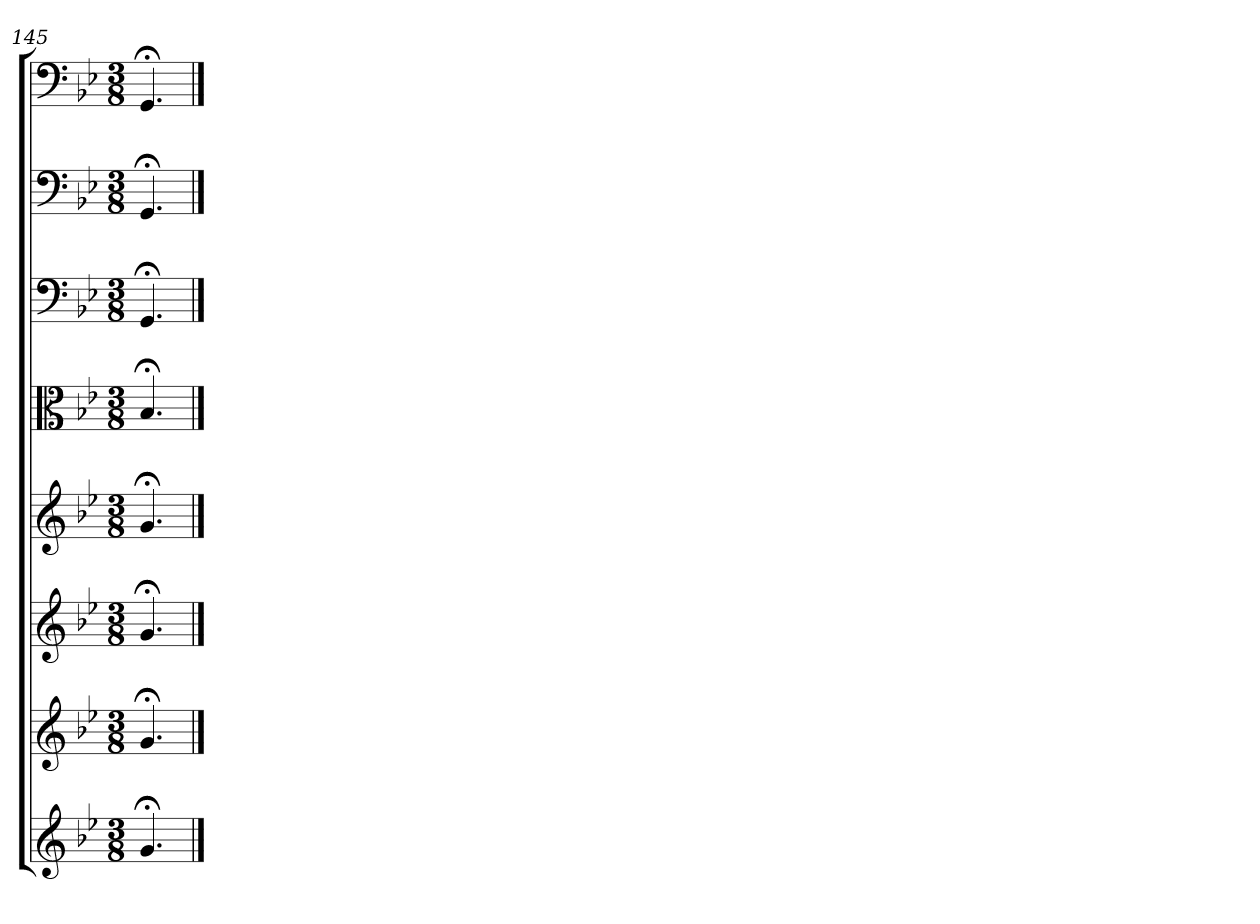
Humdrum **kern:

**kern	**kern	**kern	**kern	**kern	**kern	**kern	**kern
*part8	*part7	*part6	*part5	*part4	*part3	*part2	*part1
*staff8	*staff7	*staff6	*staff5	*staff4	*staff3	*staff2	*staff1
*clefG2	*clefG2	*clefG2	*clefG2	*clefC3	*clefF4	*clefF4	*clefF4
*k[b-e-]	*k[b-e-]	*k[b-e-]	*k[b-e-]	*k[b-e-]	*k[b-e-]	*k[b-e-]	*k[b-e-]
*g:	*g:	*g:	*g:	*g:	*g:	*g:	*g:
*M3/8	*M3/8	*M3/8	*M3/8	*M3/8	*M3/8	*M3/8	*M3/8
=145	=145	=145	=145	=145	=145	=145	=145
4.g;</	4.g;</	4.g;</	4.g;</	4.B-;</	4.GG;</	4.GG;</	4.GG;</
==	==	==	==	==	==	==	==
*-	*-	*-	*-	*-	*-	*-	*-
